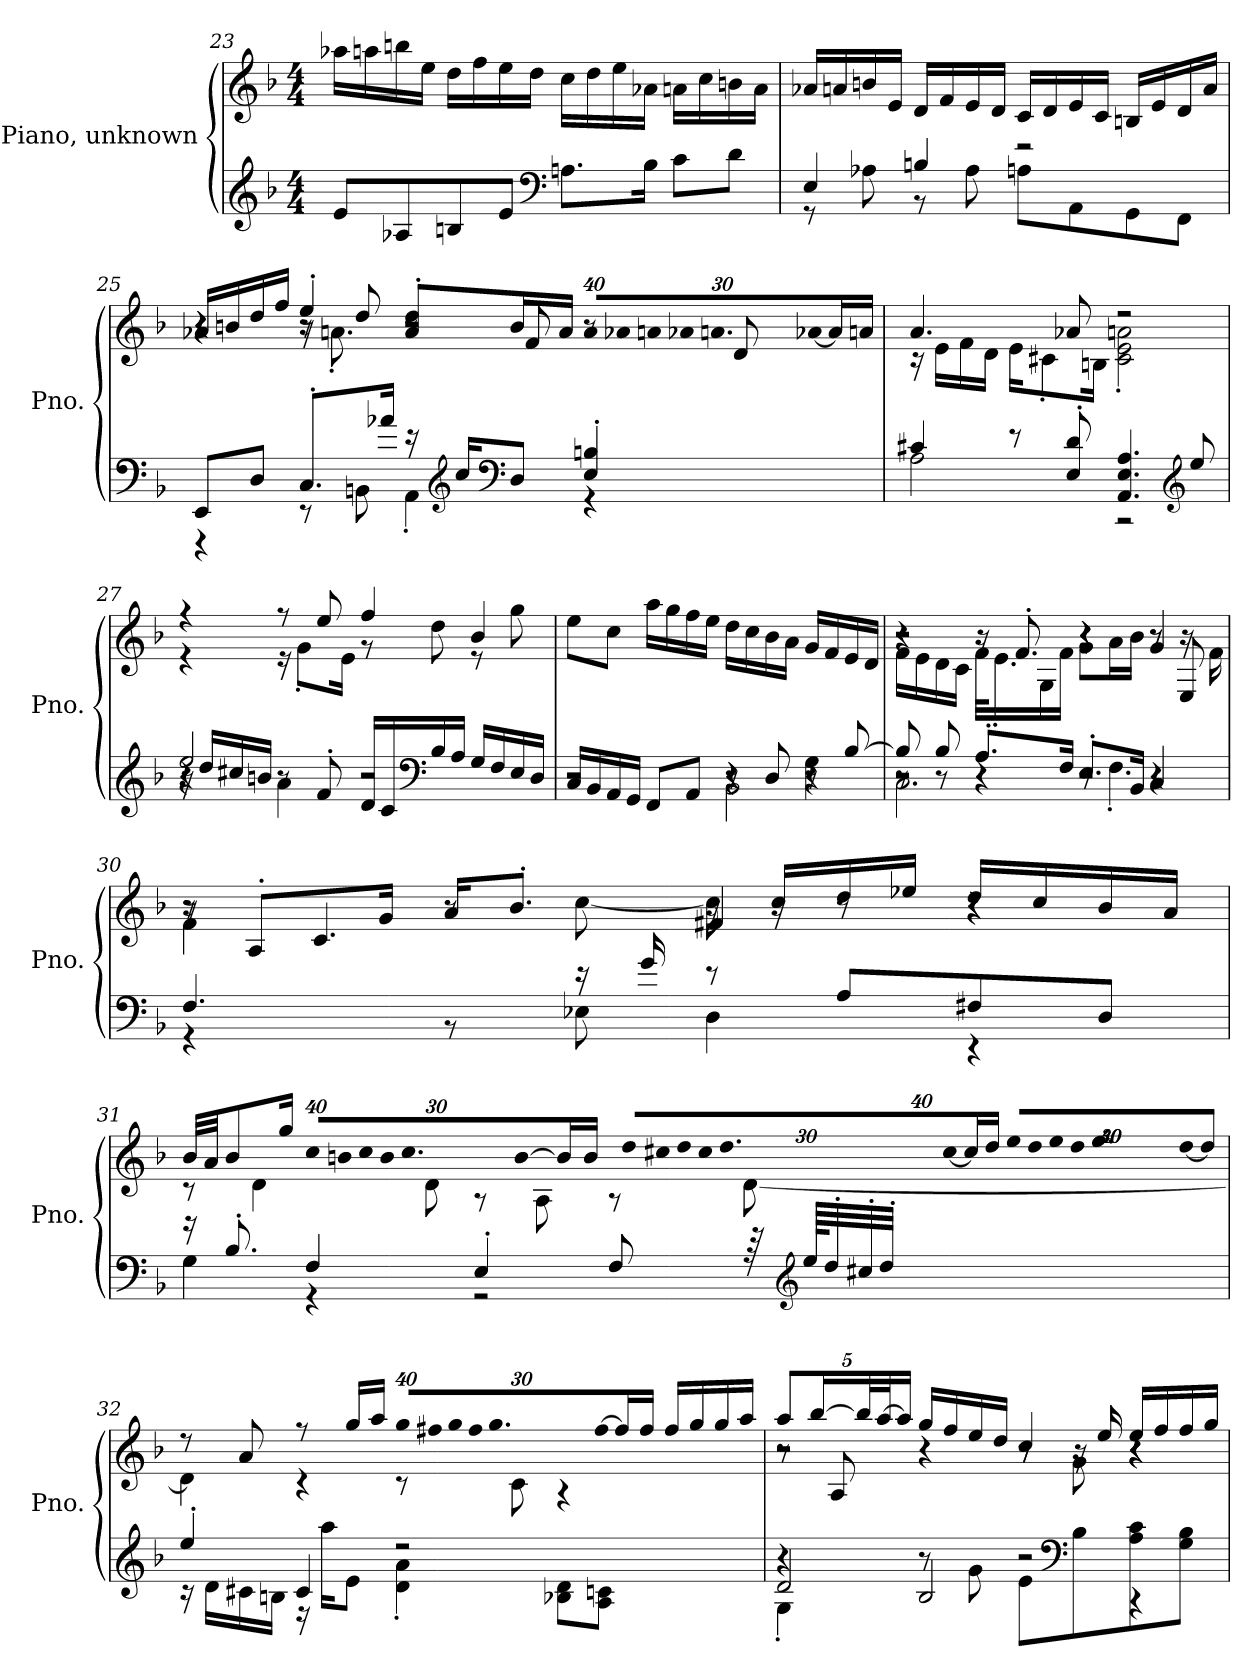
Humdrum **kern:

**kern	**kern
*part1	*part1
*staff2	*staff1
*I"Piano, unknown	*
*I'Pno.	*
!!LO:PB:g=z
*clefG2	*clefG2
*k[b-]	*k[b-]
*M4/4	*M4/4
=23	=23
8e/L	16aa-X\LL
.	16aan\
8A-X/	16bbn\
.	16ee\JJ
8Bn/	16dd\LL
.	16ff\
8e/J	16ee\
.	16dd\JJ
*clefF4	*
8.An\L	16cc\LL
.	16dd\
.	16ee\
16B\Jk	16a-X\JJ
8c\L	16an\LL
.	16cc\
8d\J	16bn\
.	16a\JJ
=24	=24
*^	*
4E/	8r	16a-X/LL
.	.	16an/
.	8A-X\	16bn/
.	.	16e/JJ
4Bn/	8r	16d/LL
.	.	16f/
.	8A-\	16e/
.	.	16d/JJ
2r	8An\L	16c/LL
.	.	16d/
.	8AA\	16e/
.	.	16c/JJ
.	8GG\	16Bn/LL
.	.	16e/
.	8FF\J	16d/
.	.	16a/JJ
!!LO:LB:g=z
=25	=25	=25
*	*	*^
*	*	*	*^
8EE/L	4r	16a-X/LL	4r	4r
.	.	16bn/	.	.
8D/J	.	16dd/	.	.
.	.	16ff/JJ	.	.
8.C'/L	8r	8r	16r	4ee'/
.	.	.	8.an'\	.
.	8BBn\	8dd/	.	.
16a-X/Jk	.	.	.	.
16r	4AA'\	8a/' 8dd/'L	2r	8r
*clefG2	*	*	*	*
16cc/KL	.	.	.	.
*clefF4	*	*	*	*
8D/J	.	16b/L	.	8f/
.	.	16a/JJ	.	.
*	*	*Xbrackettup	*	*
!	!	!LO:N:vis=32	!	!
4E/' 4Bn/'	4r	640%23a/LLL	.	8r
!	!	!LO:N:vis=64	!	!
.	.	960%17a-X/L	.	.
!	!	!LO:N:vis=64	!	!
.	.	960%17an/	.	.
!	!	!LO:N:vis=64	!	!
.	.	960%17a-X/	.	.
!	!	!LO:N:vis=64.	!	!
.	.	640%17an/	.	.
.	.	1920ryy	.	.
!	!	!LO:N:vis=256	!	!
.	.	[1920%17a-X/JJK	.	.
.	.	16a-/]	.	8d/
.	.	16an/JJ	.	.
*	*	*	*v	*v
!!LO:LB:g=z
=26	=26	=26	=26
4c#X/	2A\	4.a/	16r
.	.	.	16e\LL
.	.	.	16f\
.	.	.	16d\JJ
8r	.	.	16e\KL
.	.	.	8c#X'\
8E/' 8d/'	.	8a-X/	.
.	.	.	16Bn\Jk
4.AA/ 4.E/ 4.A/	2r	2r	2c#\' 2e\' 2an\'
*clefG2	*	*	*
8ee/	.	.	.
=27	=27	=27	=27
*	*^	*	*
2ee/	4r	16r	4r	4r
.	.	16dd/LL	.	.
.	.	16cc#X/	.	.
.	.	16bn/JJ	.	.
.	4a\	8r	8r	16r
.	.	.	.	8g'\L
.	.	8f'/	8ee/	.
.	.	.	.	16e\Jk
2r	2r	16d/LL	4ff/	8r
.	.	16c/	.	.
*clefF4	*	*	*	*
.	.	16B-/	.	8dd\
.	.	16A/JJ	.	.
.	.	16G/LL	4b-/	8r
.	.	16F/	.	.
.	.	16E/	.	8gg\
.	.	16D/JJ	.	.
*	*	*	*v	*v
!!LO:LB:g=z
=28	=28	=28	=28
*	*	*^	*
2r	2r	16C/LL	2r	8ee\L
.	.	16BB-/	.	.
.	.	16AA/	.	8cc\J
.	.	16GG/JJ	.	.
.	.	8FF/L	.	16aa\LL
.	.	.	.	16gg\
.	.	8AA/J	.	16ff\
.	.	.	.	16ee\JJ
4r	4r	8r	2BB-\	16dd\LL
.	.	.	.	16cc\
.	.	8D/	.	16b-\
.	.	.	.	16a\JJ
8r	4G\	4r	.	16g/LL
.	.	.	.	16f/
[8B-/	.	.	.	16e/
.	.	.	.	16d/JJ
=29	=29	=29	=29	=29
*	*	*	*	*^
*	*	*	*	*	*^
8B-/]	2r	8r	2.C\	4r	16f\LL	2r
.	.	.	.	.	16e\	.
8r	.	8B-/	.	.	16d\	.
.	.	.	.	.	16c\JJ	.
4r	.	8.A'/L	.	16r	32f\KLL	.
.	.	.	.	.	16.e'\	.
.	.	.	.	8.f'/	.	.
.	.	.	.	.	16G\	.
.	.	16F/Jk	.	.	16f\JJ	.
2r	8r	8.E'/L	.	4r	8g\L	4r
.	4.F'\	.	.	.	16a\L	.
.	.	16BB-/Jk	.	.	16b-\JJ	.
.	.	4C/	4r	4g/	8r	8r
.	.	.	.	.	16r	8E/
.	.	.	.	.	16f\	.
*	*v	*v	*v	*	*	*
!!LO:LB:g=z	!!	!!
=30	=30	=30	=30	=30
4.F/	4r	16r	4f\	8r
.	.	8A'/L	.	.
.	.	.	.	4.c/
.	.	16g/Jk	.	.
.	8r	16a/KL	8r	.
.	.	8.b-'/J	.	.
16r	8E-X\	.	[8cc\	.
16g/	.	.	.	.
8r	4D\	16r	16cc\]	4f#X/
.	.	16cc/LL	16r	.
8A/L	.	16dd/	8r	.
.	.	16ee-X/JJ	.	.
8F#X/	4r	16dd/LL	4r	4r
.	.	16cc/	.	.
8D/J	.	16b-/	.	.
.	.	16a/JJ	.	.
*	*	*	*v	*v
!!LO:LB:g=z
=31	=31	=31	=31
16r	4G\	32b-/LLL	8r
.	.	32a/JJ	.
8.B-'/	.	8b-/	.
.	.	.	4d\
.	.	16gg/Jk	.
!	!	!LO:N:vis=32	!
4F/	4r	640%23cc/LLL	.
!	!	!LO:N:vis=64	!
.	.	960%17bn/L	.
!	!	!LO:N:vis=64	!
.	.	960%17cc/	.
!	!	!LO:N:vis=64	!
.	.	960%17b/	.
!	!	!LO:N:vis=64.	!
.	.	640%17cc/	.
.	.	1920ryy	.
!	!	!LO:N:vis=256	!
.	.	[1920%17b/JJK	.
.	.	16b/]	8d\
.	.	16b/JJ	.
!	!	!LO:N:vis=32	!
4E'/	2r	640%23dd/LLL	8r
!	!	!LO:N:vis=64	!
.	.	960%17cc#X/L	.
!	!	!LO:N:vis=64	!
.	.	960%17dd/	.
!	!	!LO:N:vis=64	!
.	.	960%17cc#/	.
!	!	!LO:N:vis=64.	!
.	.	640%17dd/	.
.	.	1920ryy	.
!	!	!LO:N:vis=256	!
.	.	[1920%17cc#/JJK	.
.	.	16cc#/]	8A\
.	.	16dd/JJ	.
!	!	!LO:N:vis=32	!
8F/	.	640%23ee/LLL	8r
!	!	!LO:N:vis=64	!
.	.	960%17dd/L	.
!	!	!LO:N:vis=64	!
.	.	960%17ee/	.
!	!	!LO:N:vis=64	!
.	.	960%17dd/	.
!	!	!LO:N:vis=64.	!
.	.	640%17ee/	.
.	.	1920ryy	.
!	!	!LO:N:vis=256	!
.	.	[1920%17dd/JJJK	.
64r	.	8dd/J]	[8d\
*clefG2	*	*	*
64ee/KLLL	.	.	.
32dd'/	.	.	.
32cc#X'/	.	.	.
32dd'/JJJ	.	.	.
!!LO:PB:g=z	!!
=32	=32	=32	=32
4ee'/	16r	8r	4d\]
.	16d\LL	.	.
.	16c#X\	8a/	.
.	16Bn\JJ	.	.
4c#/	16r	8r	4r
.	16aa\KL	.	.
.	8e\J	16gg/LL	.
.	.	16aa/JJ	.
!	!	!LO:N:vis=32	!
2r	4d\' 4a\'	640%23gg/LLL	8r
!	!	!LO:N:vis=64	!
.	.	960%17ff#X/L	.
!	!	!LO:N:vis=64	!
.	.	960%17gg/	.
!	!	!LO:N:vis=64	!
.	.	960%17ff#/	.
!	!	!LO:N:vis=64.	!
.	.	640%17gg/	.
.	.	1920ryy	.
!	!	!LO:N:vis=256	!
.	.	[1920%17ff#/JJK	.
.	.	16ff#/]	8c\
.	.	16ff#/JJ	.
.	8B-X\ 8d\L	16ff#/LL	4r
.	.	16gg/	.
.	8A\ 8cn\J	16gg/	.
.	.	16aa/JJ	.
=33	=33	=33	=33
*	*^	*	*^
2d/	4G'\	4r	10aa/L	2r	8r
.	.	.	[20bb-/L	.	.
.	.	.	.	.	8A/
.	.	.	40bb-/L]	.	.
.	.	.	[40aa/J	.	.
.	.	.	20aa/JJ]	.	.
.	8r	2B-/	16gg/LL	.	4r
.	.	.	16ff/	.	.
.	8g\	.	16ee/	.	.
.	.	.	16dd/JJ	.	.
2r	8e\L	.	8r	8r	4cc/
*clefF4	*	*	*	*	*
.	8B-\	.	16r	8g\	.
.	.	.	16ee/	.	.
.	8A\ 8c\	4r	16ee/LL	4r	4r
.	.	.	16ff/	.	.
.	8G\ 8B-\J	.	16ff/	.	.
.	.	.	16gg/JJ	.	.
*v	*v	*v	*	*	*
*	*v	*v	*v
=	=
*-	*-
